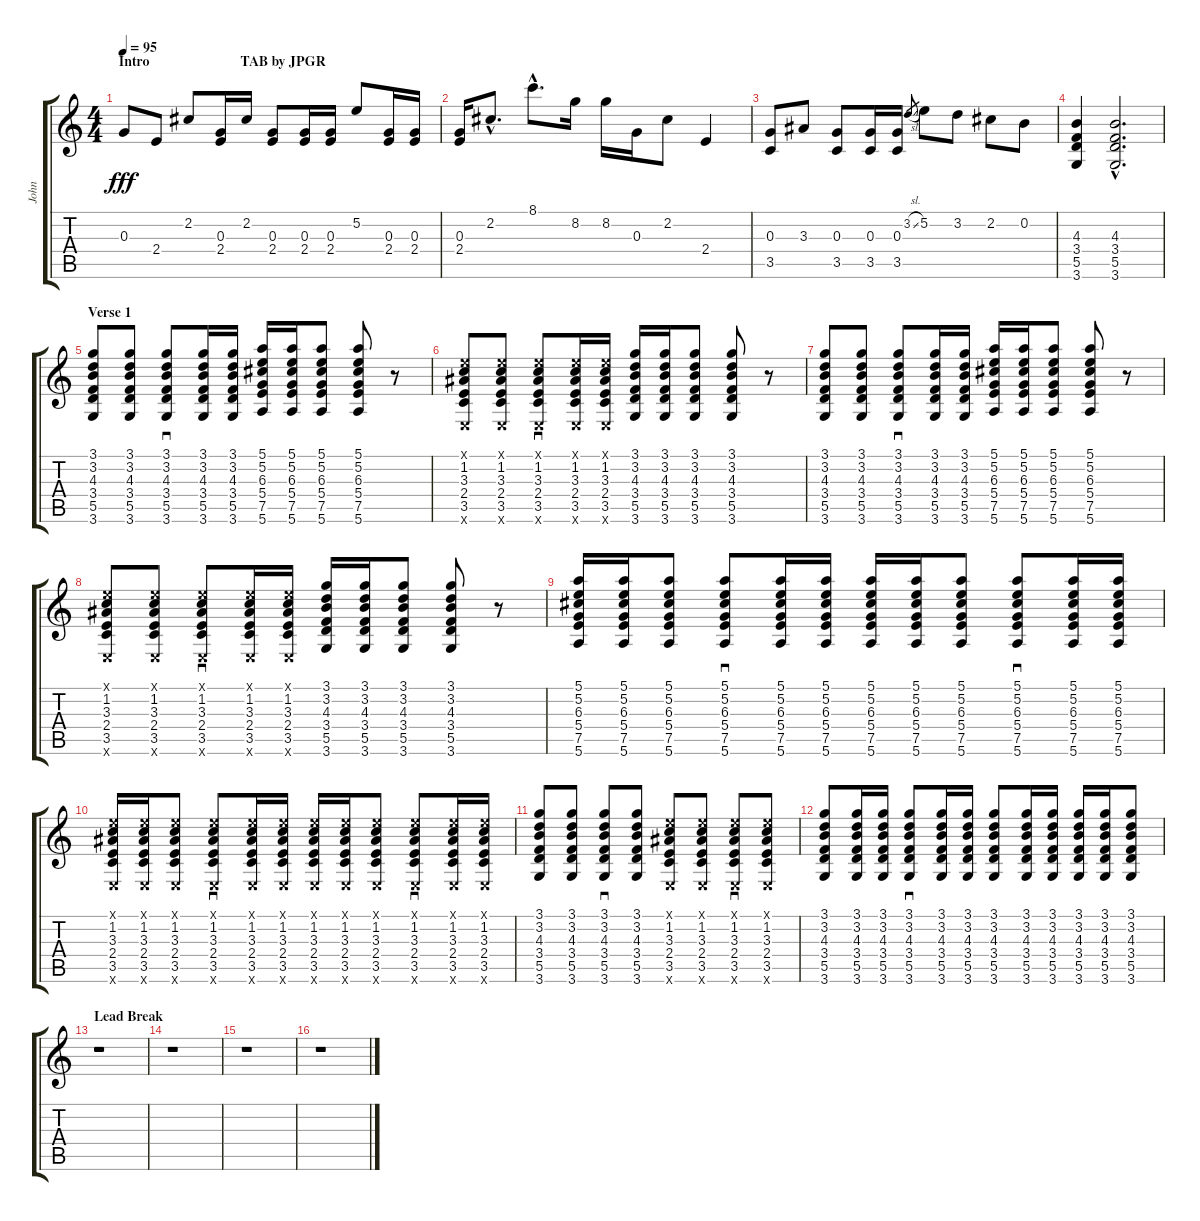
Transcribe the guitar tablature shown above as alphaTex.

\track ("John" "John") {instrument overdrivenguitar}
\staff {score tabs}
\tuning (E4 B3 G3 D3 A2 E2) {hide}
\ts (4 4)
\section ("" "Intro                          TAB by JPGR")
\tempo 95
\clef g2
\ks c
0.3.8{dy fff volume 13 instrument overdrivenguitar} 2.4.8 2.2.8 (0.3 2.4).16 2.2.16 (0.3 2.4).8 (0.3 2.4).16 (0.3 2.4).16 5.2.8 (0.3 2.4).16 (0.3 2.4).16 |
(0.3 2.4).16 2.2{hac}.8{d} 8.1{hac}.8{d} 8.2.16 8.2.16 0.3.16 2.2.8 2.4.4 |
(0.3 3.5).8 3.3.8 (0.3 3.5).8 (0.3 3.5).16 (0.3 3.5).16 3.2{sl}.8{gr} 5.2.8 3.2.8 2.2.8 0.2.8 |
(4.3 3.4 5.5 3.6).4{volume 11} (4.3{hac} 3.4{hac} 5.5{hac} 3.6{hac}).2{d} |
\section ("" "Verse 1")
(3.1 3.2 4.3 3.4 5.5 3.6).8{volume 10} (3.1 3.2 4.3 3.4 5.5 3.6).8 (3.1 3.2 4.3 3.4 5.5 3.6).8{sd} (3.1 3.2 4.3 3.4 5.5 3.6).16 (3.1 3.2 4.3 3.4 5.5 3.6).16 (5.1 5.2 6.3 5.4 7.5 5.6).16 (5.1 5.2 6.3 5.4 7.5 5.6).16 (5.1 5.2 6.3 5.4 7.5 5.6).8 (5.1 5.2 6.3 5.4 7.5 5.6).8 r.8 |
(0.1{x} 1.2 3.3 2.4 3.5 0.6{x}).8 (0.1{x} 1.2 3.3 2.4 3.5 0.6{x}).8 (0.1{x} 1.2 3.3 2.4 3.5 0.6{x}).8{sd} (0.1{x} 1.2 3.3 2.4 3.5 0.6{x}).16 (0.1{x} 1.2 3.3 2.4 3.5 0.6{x}).16 (3.1 3.2 4.3 3.4 5.5 3.6).16 (3.1 3.2 4.3 3.4 5.5 3.6).16 (3.1 3.2 4.3 3.4 5.5 3.6).8 (3.1 3.2 4.3 3.4 5.5 3.6).8 r.8 |
(3.1 3.2 4.3 3.4 5.5 3.6).8 (3.1 3.2 4.3 3.4 5.5 3.6).8 (3.1 3.2 4.3 3.4 5.5 3.6).8{sd} (3.1 3.2 4.3 3.4 5.5 3.6).16 (3.1 3.2 4.3 3.4 5.5 3.6).16 (5.1 5.2 6.3 5.4 7.5 5.6).16 (5.1 5.2 6.3 5.4 7.5 5.6).16 (5.1 5.2 6.3 5.4 7.5 5.6).8 (5.1 5.2 6.3 5.4 7.5 5.6).8 r.8 |
(0.1{x} 1.2 3.3 2.4 3.5 0.6{x}).8 (0.1{x} 1.2 3.3 2.4 3.5 0.6{x}).8 (0.1{x} 1.2 3.3 2.4 3.5 0.6{x}).8{sd} (0.1{x} 1.2 3.3 2.4 3.5 0.6{x}).16 (0.1{x} 1.2 3.3 2.4 3.5 0.6{x}).16 (3.1 3.2 4.3 3.4 5.5 3.6).16 (3.1 3.2 4.3 3.4 5.5 3.6).16 (3.1 3.2 4.3 3.4 5.5 3.6).8 (3.1 3.2 4.3 3.4 5.5 3.6).8 r.8 |
(5.1 5.2 6.3 5.4 7.5 5.6).16 (5.1 5.2 6.3 5.4 7.5 5.6).16 (5.1 5.2 6.3 5.4 7.5 5.6).8 (5.1 5.2 6.3 5.4 7.5 5.6).8{sd} (5.1 5.2 6.3 5.4 7.5 5.6).16 (5.1 5.2 6.3 5.4 7.5 5.6).16 (5.1 5.2 6.3 5.4 7.5 5.6).16 (5.1 5.2 6.3 5.4 7.5 5.6).16 (5.1 5.2 6.3 5.4 7.5 5.6).8 (5.1 5.2 6.3 5.4 7.5 5.6).8{sd} (5.1 5.2 6.3 5.4 7.5 5.6).16 (5.1 5.2 6.3 5.4 7.5 5.6).16 |
(0.1{x} 1.2 3.3 2.4 3.5 0.6{x}).16 (0.1{x} 1.2 3.3 2.4 3.5 0.6{x}).16 (0.1{x} 1.2 3.3 2.4 3.5 0.6{x}).8 (0.1{x} 1.2 3.3 2.4 3.5 0.6{x}).8{sd} (0.1{x} 1.2 3.3 2.4 3.5 0.6{x}).16 (0.1{x} 1.2 3.3 2.4 3.5 0.6{x}).16 (0.1{x} 1.2 3.3 2.4 3.5 0.6{x}).16 (0.1{x} 1.2 3.3 2.4 3.5 0.6{x}).16 (0.1{x} 1.2 3.3 2.4 3.5 0.6{x}).8 (0.1{x} 1.2 3.3 2.4 3.5 0.6{x}).8{sd} (0.1{x} 1.2 3.3 2.4 3.5 0.6{x}).16 (0.1{x} 1.2 3.3 2.4 3.5 0.6{x}).16 |
(3.1 3.2 4.3 3.4 5.5 3.6).8 (3.1 3.2 4.3 3.4 5.5 3.6).8 (3.1 3.2 4.3 3.4 5.5 3.6).8{sd} (3.1 3.2 4.3 3.4 5.5 3.6).8 (0.1{x} 1.2 3.3 2.4 3.5 0.6{x}).8 (0.1{x} 1.2 3.3 2.4 3.5 0.6{x}).8 (0.1{x} 1.2 3.3 2.4 3.5 0.6{x}).8{sd} (0.1{x} 1.2 3.3 2.4 3.5 0.6{x}).8 |
(3.1 3.2 4.3 3.4 5.5 3.6).8 (3.1 3.2 4.3 3.4 5.5 3.6).16 (3.1 3.2 4.3 3.4 5.5 3.6).16 (3.1 3.2 4.3 3.4 5.5 3.6).8{sd} (3.1 3.2 4.3 3.4 5.5 3.6).16 (3.1 3.2 4.3 3.4 5.5 3.6).16 (3.1 3.2 4.3 3.4 5.5 3.6).8 (3.1 3.2 4.3 3.4 5.5 3.6).16 (3.1 3.2 4.3 3.4 5.5 3.6).16 (3.1 3.2 4.3 3.4 5.5 3.6).16 (3.1 3.2 4.3 3.4 5.5 3.6).16 (3.1 3.2 4.3 3.4 5.5 3.6).8 |
\section ("" "Lead Break")
r.1 |
r.1 |
r.1 |
r.1
